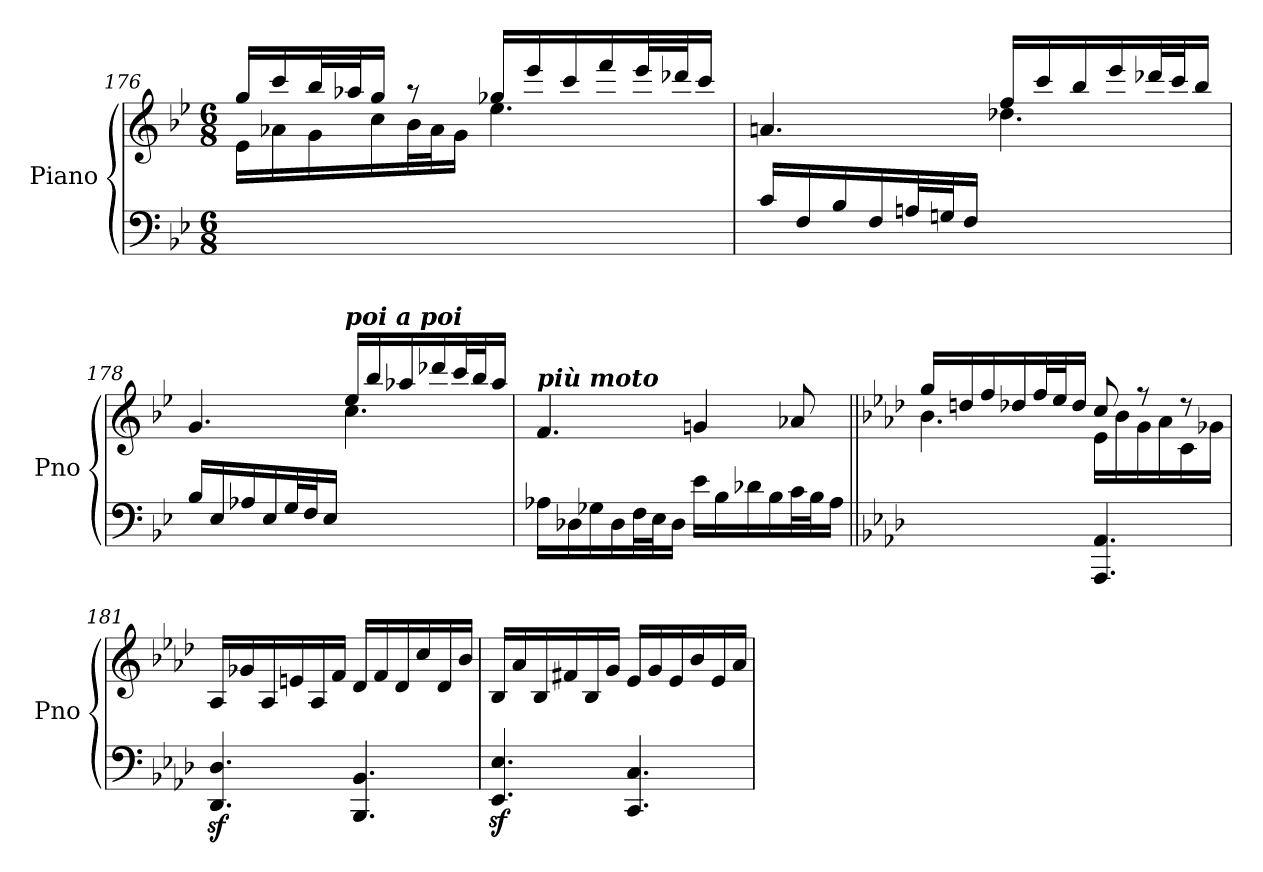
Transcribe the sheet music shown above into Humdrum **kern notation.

**kern	**kern	**dynam
*part1	*part1	*part1
*staff2	*staff1	*staff1/2
*I"Piano	*	*
*I'Pno	*	*
!!LO:LB:g=z
*clefF4	*clefG2	*
*k[b-e-]	*k[b-e-]	*
*M6/8	*M6/8	*
=176	=176	=176
*	*^	*
4.ryy	16gg/LL	16e-\LL	.
.	16ccc/	16a-X\	.
.	32bb-/L	16g\	.
.	32aa-X/J	.	.
.	16gg/JJ	16cc\	.
.	8raa	32b-\L	.
.	.	32a-\J	.
.	.	16g\JJ	.
!	!	!	!LO:DY:a=2
!	!	!	!LO:DY:n=1:a
4.ryy	16gg-X/LL	4.ee-\	other-dynamics other-dynamics
.	16eee-/	.	.
.	16ccc/	.	.
.	16fff/	.	.
.	32eee-/L	.	.
.	32ddd-X/J	.	.
.	16ccc/JJ	.	.
=177	=177	=177	=177
!	!	!	!LO:DY:b=2
16c/LL	4.an/	4.ryy	other-dynamics
16F/	.	.	.
16B-/	.	.	.
16F/	.	.	.
32An/L	.	.	.
32Gn/J	.	.	.
16F/JJ	.	.	.
4.ryy	16ff/LL	4.dd-X\	.
.	16ccc/	.	.
.	16bb-/	.	.
.	16eee-/	.	.
.	32ddd-X/L	.	.
.	32ccc/J	.	.
.	16bb-/JJ	.	.
!!LO:LB:g=z	!!
=178	=178	=178	=178
16B-/LL	4.g/	4.ryy	.
16E-/	.	.	.
16A-X/	.	.	.
16E-/	.	.	.
32G/L	.	.	.
32F/J	.	.	.
16E-/JJ	.	.	.
!	!LO:TX:a:Bi:t=poi     a    poi	!	!
!	!	!	!LO:DY:a=2
4.ryy	16ee-/LL	4.cc\	other-dynamics
.	16bb-/	.	.
!	!	!	!LO:DY:b
.	16aa-X/	.	other-dynamics
.	16ddd-X/	.	.
.	32ccc/L	.	.
.	32bb-/J	.	.
.	16aa-/JJ	.	.
*	*v	*v	*
!!LO:LB:g=z
=179	=179	=179
!	!LO:TX:a:Bi:t=più moto	!
!	!	!LO:DY:a=2
16A-X\LL	4.f/	other-dynamics
16D-X\	.	.
16G-X\	.	.
16D-\	.	.
32F\L	.	.
32E-\J	.	.
16D-\JJ	.	.
16e-\LL	4gn/	.
16B-\	.	.
16d-X\	.	.
16B-\	.	.
32c\L	8a-X/	.
32B-\J	.	.
16A-\JJ	.	.
=180||	=180||	=180||
*k[b-e-a-d-]	*k[b-e-a-d-]	*
*	*^	*
*	*	*^	*
4.ryy	16gg/LL	4.ryy	4.b-\	.
.	16ddn/	.	.	.
.	16ff/	.	.	.
.	16dd-X/	.	.	.
.	32ff/L	.	.	.
.	32ee-/J	.	.	.
.	16dd-/JJ	.	.	.
!	!	!	!	!LO:DY:a=2
!	!	!	!	!LO:DY:n=1:b
4.AAA-/ 4.AA-/	8cc/	16e-\LL	4.ryy	f other-dynamics
.	.	16b-\	.	.
.	8r	16g\	.	.
.	.	16a-\	.	.
.	8r	16c\	.	.
.	.	16g-X\JJ	.	.
*	*v	*v	*v	*
=181	=181	=181
4.DD-/z< 4.D-/z<	16A-/LL	.
.	16g-X/	.
.	16A-/	.
.	16en/	.
.	16A-/	.
.	16f/JJ	.
4.BBB-/ 4.BB-/	16d-/LL	.
.	16f/	.
.	16d-/	.
.	16cc/	.
.	16d-/	.
.	16b-/JJ	.
!!LO:LB:g=z
=182	=182	=182
4.EE-/z< 4.E-/z<	16B-/LL	.
.	16a-/	.
.	16B-/	.
.	16f#X/	.
.	16B-/	.
.	16g/JJ	.
4.CC/ 4.C/	16e-/LL	.
.	16g/	.
.	16e-/	.
.	16b-/	.
.	16e-/	.
.	16a-/JJ	.
=	=	=
*-	*-	*-
